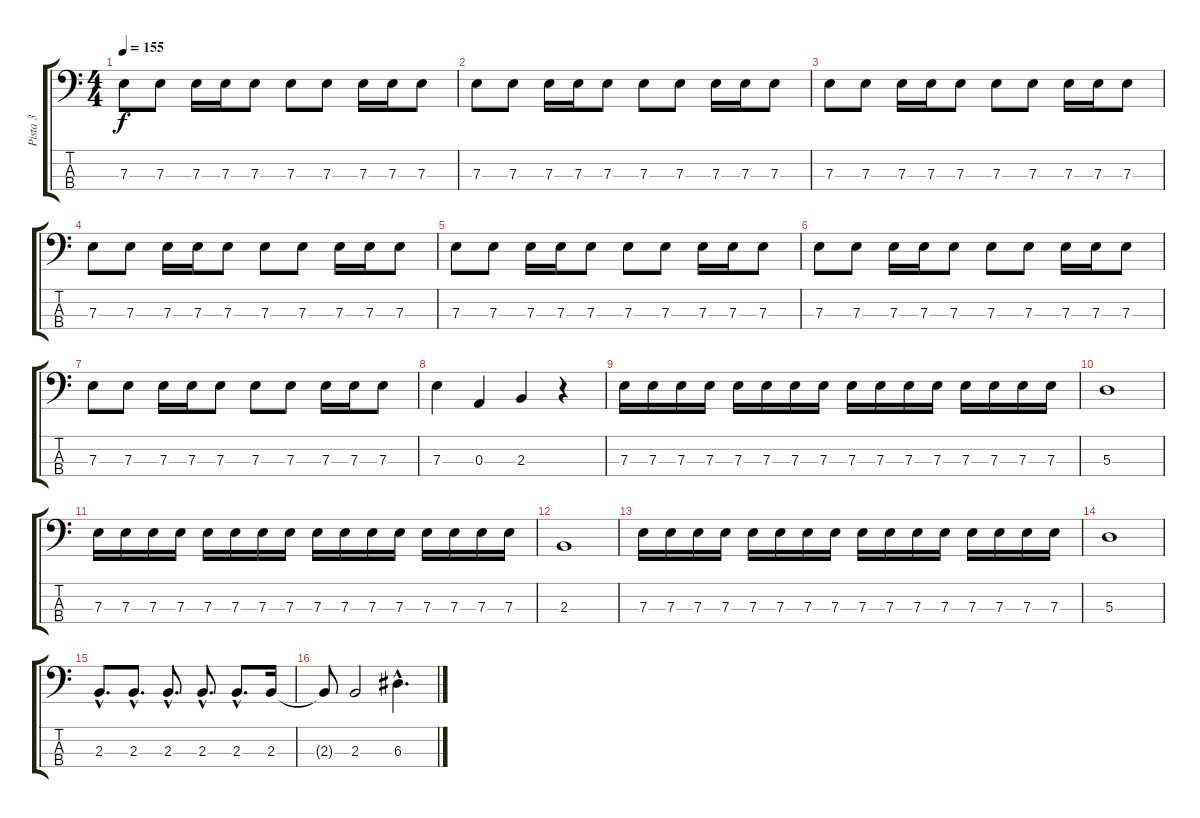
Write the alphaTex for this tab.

\track ("Pista 3" "Pista 3") {instrument electricbassfinger}
\staff {score tabs}
\tuning (G2 D2 A1 E1) {hide}
\ts (4 4)
\tempo 155
\clef f4
\ks c
7.3.8{dy f} 7.3.8 7.3.16 7.3.16 7.3.8 7.3.8 7.3.8 7.3.16 7.3.16 7.3.8 |
7.3.8 7.3.8 7.3.16 7.3.16 7.3.8 7.3.8 7.3.8 7.3.16 7.3.16 7.3.8 |
7.3.8 7.3.8 7.3.16 7.3.16 7.3.8 7.3.8 7.3.8 7.3.16 7.3.16 7.3.8 |
7.3.8 7.3.8 7.3.16 7.3.16 7.3.8 7.3.8 7.3.8 7.3.16 7.3.16 7.3.8 |
7.3.8 7.3.8 7.3.16 7.3.16 7.3.8 7.3.8 7.3.8 7.3.16 7.3.16 7.3.8 |
7.3.8 7.3.8 7.3.16 7.3.16 7.3.8 7.3.8 7.3.8 7.3.16 7.3.16 7.3.8 |
7.3.8 7.3.8 7.3.16 7.3.16 7.3.8 7.3.8 7.3.8 7.3.16 7.3.16 7.3.8 |
7.3.4 0.3.4 2.3.4 r.4 |
7.3.16 7.3.16 7.3.16 7.3.16 7.3.16 7.3.16 7.3.16 7.3.16 7.3.16 7.3.16 7.3.16 7.3.16 7.3.16 7.3.16 7.3.16 7.3.16 |
5.3.1 |
7.3.16 7.3.16 7.3.16 7.3.16 7.3.16 7.3.16 7.3.16 7.3.16 7.3.16 7.3.16 7.3.16 7.3.16 7.3.16 7.3.16 7.3.16 7.3.16 |
2.3.1 |
7.3.16 7.3.16 7.3.16 7.3.16 7.3.16 7.3.16 7.3.16 7.3.16 7.3.16 7.3.16 7.3.16 7.3.16 7.3.16 7.3.16 7.3.16 7.3.16 |
5.3.1 |
2.3{hac}.8{d} 2.3{hac}.8{d} 2.3{hac}.8{d} 2.3{hac}.8{d} 2.3{hac}.8{d} 2.3.16 |
2.3{t}.8 2.3.2 6.3{hac}.4{d}
